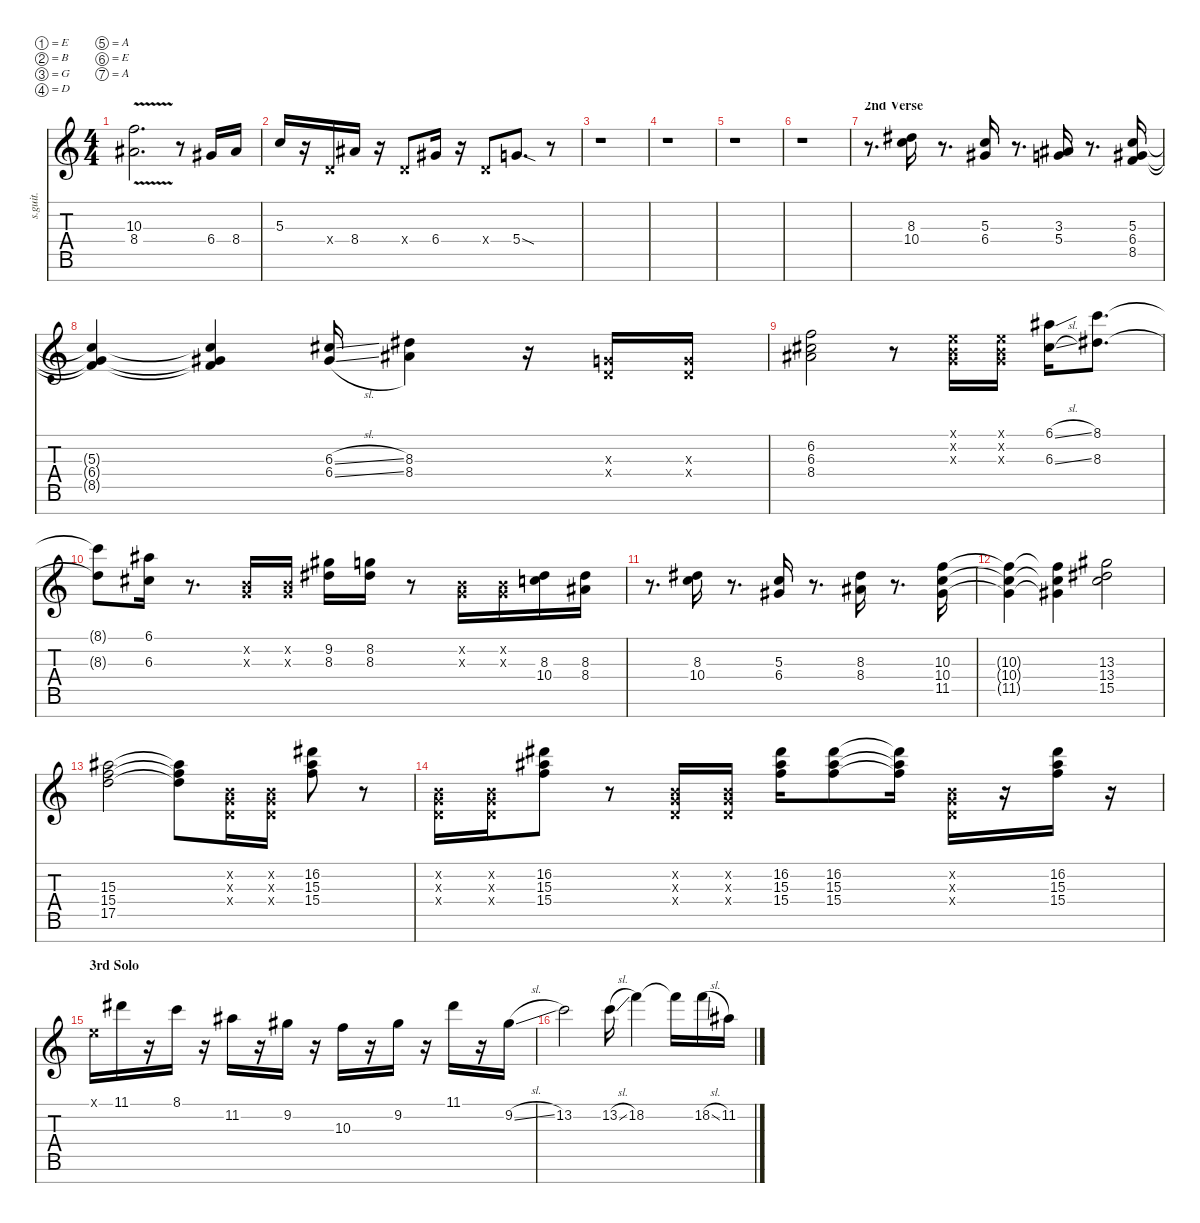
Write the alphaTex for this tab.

\defaultSystemsLayout 4
\hideDynamics
\bracketExtendMode nobrackets
\track ("" "s.guit.") {instrument electricguitarmuted}
\staff {score tabs}
\tuning (E4 B3 G3 D3 A2 E2 A1)
\ts (4 4)
\tempo (135 hide)
\clef g2
\ks c
(10.3{v t} 8.4{t acc #}).2{d dy f} r.8 6.4{acc #}.16 8.4{acc #}.16 |
5.3.16 r.16 0.4{x}.16 8.4{acc #}.16 r.16 0.4{x}.8 6.4{acc #}.16 r.16 0.4{x}.8 5.4{sod}.8{d} r.8 |
r.1 |
r.1 |
r.1 |
r.1 |
\section ("" "2nd Verse")
r.8{d} (8.3{acc #} 10.4).16 r.8{d} (5.3 6.4{acc #}).16 r.8{d} (3.3{acc #} 5.4).16 r.8{d} (5.3 6.4{acc #} 8.5).16 |
(5.3{t} 6.4{t acc #} 8.5{t}).4 (5.3{t} 6.4{t acc #} 8.5{t}).4 (6.3{sl acc #} 6.4{sl acc #}).16 (8.3{acc #} 8.4{acc #}).4 r.16 (0.3{x} 0.4{x}).16 (0.3{x} 0.4{x}).16 |
(6.2 6.3{acc #} 8.4{acc #}).2 r.8 (0.1{x} 0.2{x} 0.3{x}).16 (0.1{x} 0.2{x} 0.3{x}).16 (6.1{sl acc #} 6.3{sl acc #}).16 (8.1 8.3{acc #}).8{d} |
(8.1{t} 8.3{t acc #}).8 (6.1{acc #} 6.3{acc #}).16 r.8{d} (0.2{x} 0.3{x}).16 (0.2{x} 0.3{x}).16 (9.2{acc #} 8.3{acc #}).16 (8.2 8.3{acc #}).16 r.8 (0.2{x} 0.3{x}).16 (0.2{x} 0.3{x}).16 (8.3{acc #} 10.4).16 (8.3{acc #} 8.4{acc #}).16 |
r.8{d} (8.3{acc #} 10.4).16 r.8{d} (5.3 6.4{acc #}).16 r.8{d} (8.3{acc #} 8.4{acc #}).16 r.8{d} (10.3 10.4 11.5{acc #}).16 |
(10.3{t} 10.4{t} 11.5{t acc #}).4 (10.3{t} 10.4{t} 11.5{t acc #}).4 (13.3{acc #} 13.4{acc #} 15.5).2 |
(15.3{acc #} 15.4 17.5).2 (15.3{t acc #} 15.4{t} 17.5{t}).8 (0.2{x} 0.3{x} 0.4{x}).16 (0.2{x} 0.3{x} 0.4{x}).16 (16.2{acc #} 15.3{acc #} 15.4).8 r.8 |
(0.2{x} 0.3{x} 0.4{x}).16 (0.2{x} 0.3{x} 0.4{x}).16 (16.2{acc #} 15.3{acc #} 15.4).8 r.8 (0.2{x} 0.3{x} 0.4{x}).16 (0.2{x} 0.3{x} 0.4{x}).16 (16.2{acc #} 15.3{acc #} 15.4).16 (16.2{acc #} 15.3{acc #} 15.4).8 (16.2{t acc #} 15.3{t acc #} 15.4{t}).16 (0.2{x} 0.3{x} 0.4{x}).16 r.16 (16.2{acc #} 15.3{acc #} 15.4).16 r.16 |
\section ("" "3rd Solo")
0.1{x}.16 11.1{acc #}.16 r.16 8.1.16 r.16 11.2{acc #}.16 r.16 9.2{acc #}.16 r.16 10.3.16 r.16 9.2{acc #}.16 r.16 11.1{acc #}.16 r.16 9.2{sl acc #}.16 |
13.2.2 13.2{sl}.16 18.2.4 18.2{t}.16 18.2{sl}.16 11.2{acc #}.16
